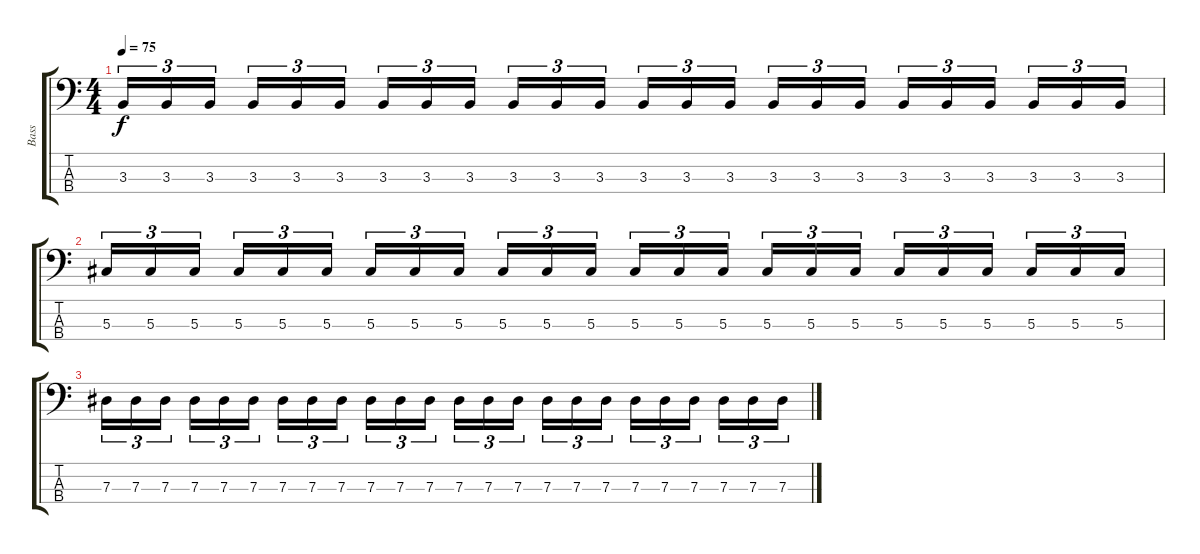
\track ("Bass" "Bass") {instrument electricbassfinger}
\staff {score tabs}
\tuning (Gb2 Db2 Ab1 Eb1) {hide}
\ts (4 4)
\tempo 75
\clef f4
\ks c
3.3.16{tu (3 2) dy f} 3.3.16{tu (3 2)} 3.3.16{tu (3 2)} 3.3.16{tu (3 2)} 3.3.16{tu (3 2)} 3.3.16{tu (3 2)} 3.3.16{tu (3 2)} 3.3.16{tu (3 2)} 3.3.16{tu (3 2)} 3.3.16{tu (3 2)} 3.3.16{tu (3 2)} 3.3.16{tu (3 2)} 3.3.16{tu (3 2)} 3.3.16{tu (3 2)} 3.3.16{tu (3 2)} 3.3.16{tu (3 2)} 3.3.16{tu (3 2)} 3.3.16{tu (3 2)} 3.3.16{tu (3 2)} 3.3.16{tu (3 2)} 3.3.16{tu (3 2)} 3.3.16{tu (3 2)} 3.3.16{tu (3 2)} 3.3.16{tu (3 2)} |
5.3.16{tu (3 2)} 5.3.16{tu (3 2)} 5.3.16{tu (3 2)} 5.3.16{tu (3 2)} 5.3.16{tu (3 2)} 5.3.16{tu (3 2)} 5.3.16{tu (3 2)} 5.3.16{tu (3 2)} 5.3.16{tu (3 2)} 5.3.16{tu (3 2)} 5.3.16{tu (3 2)} 5.3.16{tu (3 2)} 5.3.16{tu (3 2)} 5.3.16{tu (3 2)} 5.3.16{tu (3 2)} 5.3.16{tu (3 2)} 5.3.16{tu (3 2)} 5.3.16{tu (3 2)} 5.3.16{tu (3 2)} 5.3.16{tu (3 2)} 5.3.16{tu (3 2)} 5.3.16{tu (3 2)} 5.3.16{tu (3 2)} 5.3.16{tu (3 2)} |
7.3.16{tu (3 2)} 7.3.16{tu (3 2)} 7.3.16{tu (3 2)} 7.3.16{tu (3 2)} 7.3.16{tu (3 2)} 7.3.16{tu (3 2)} 7.3.16{tu (3 2)} 7.3.16{tu (3 2)} 7.3.16{tu (3 2)} 7.3.16{tu (3 2)} 7.3.16{tu (3 2)} 7.3.16{tu (3 2)} 7.3.16{tu (3 2)} 7.3.16{tu (3 2)} 7.3.16{tu (3 2)} 7.3.16{tu (3 2)} 7.3.16{tu (3 2)} 7.3.16{tu (3 2)} 7.3.16{tu (3 2)} 7.3.16{tu (3 2)} 7.3.16{tu (3 2)} 7.3.16{tu (3 2)} 7.3.16{tu (3 2)} 7.3.16{tu (3 2)}
